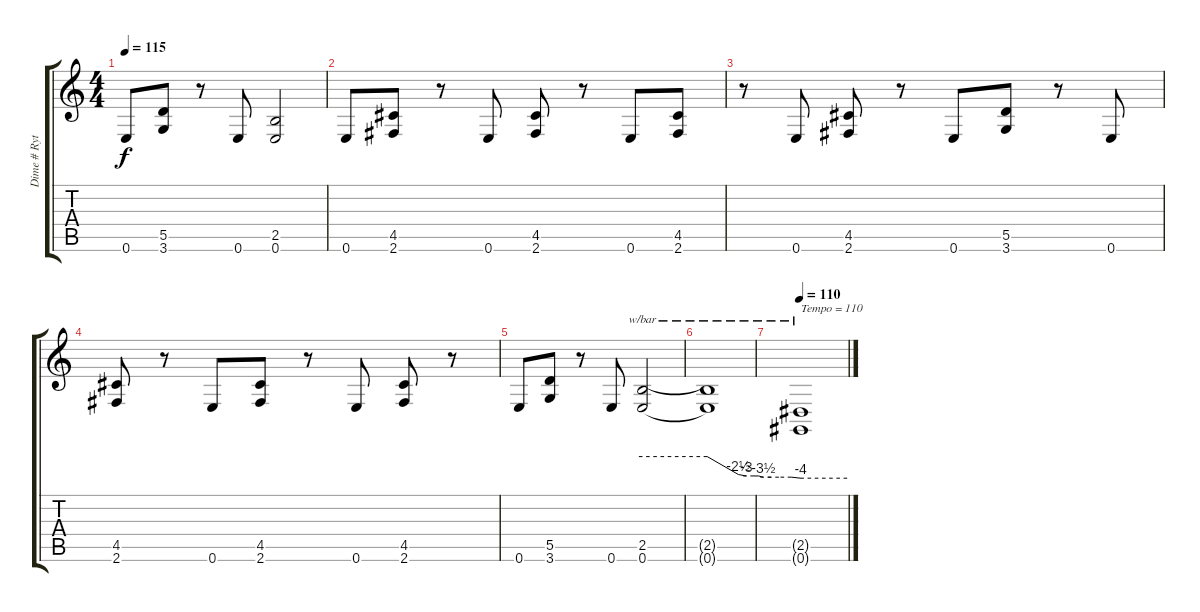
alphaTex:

\track ("Dime # Rythm" "Dime # Ryt") {instrument distortionguitar}
\staff {score tabs}
\tuning (E4 B3 G3 D3 A2 E2) {hide}
\ts (4 4)
\tempo 115
\clef g2
\ks c
0.6.8{dy f} (5.5 3.6).8 r.8 0.6.8 (2.5 0.6).2 |
0.6.8 (4.5 2.6).8 r.8 0.6.8 (4.5 2.6).8 r.8 0.6.8 (4.5 2.6).8 |
r.8 0.6.8 (4.5 2.6).8 r.8 0.6.8 (5.5 3.6).8 r.8 0.6.8 |
(4.5 2.6).8 r.8 0.6.8 (4.5 2.6).8 r.8 0.6.8 (4.5 2.6).8 r.8 |
0.6.8 (5.5 3.6).8 r.8 0.6.8 (2.5 0.6).2{tbe (hold default 0 0 60 0)} |
(2.5{t} 0.6{t}).1{tbe (custom default 0 0 20 -10 25 -12 30 -12 33 -12 36 -14 41 -14 46 -14 54 -14 60 -16)} |
\tempo 110
(2.5{t} 0.6{t}).1{tbe (hold default 0 -16 60 -16) txt "Tempo = 110" volume 0}
